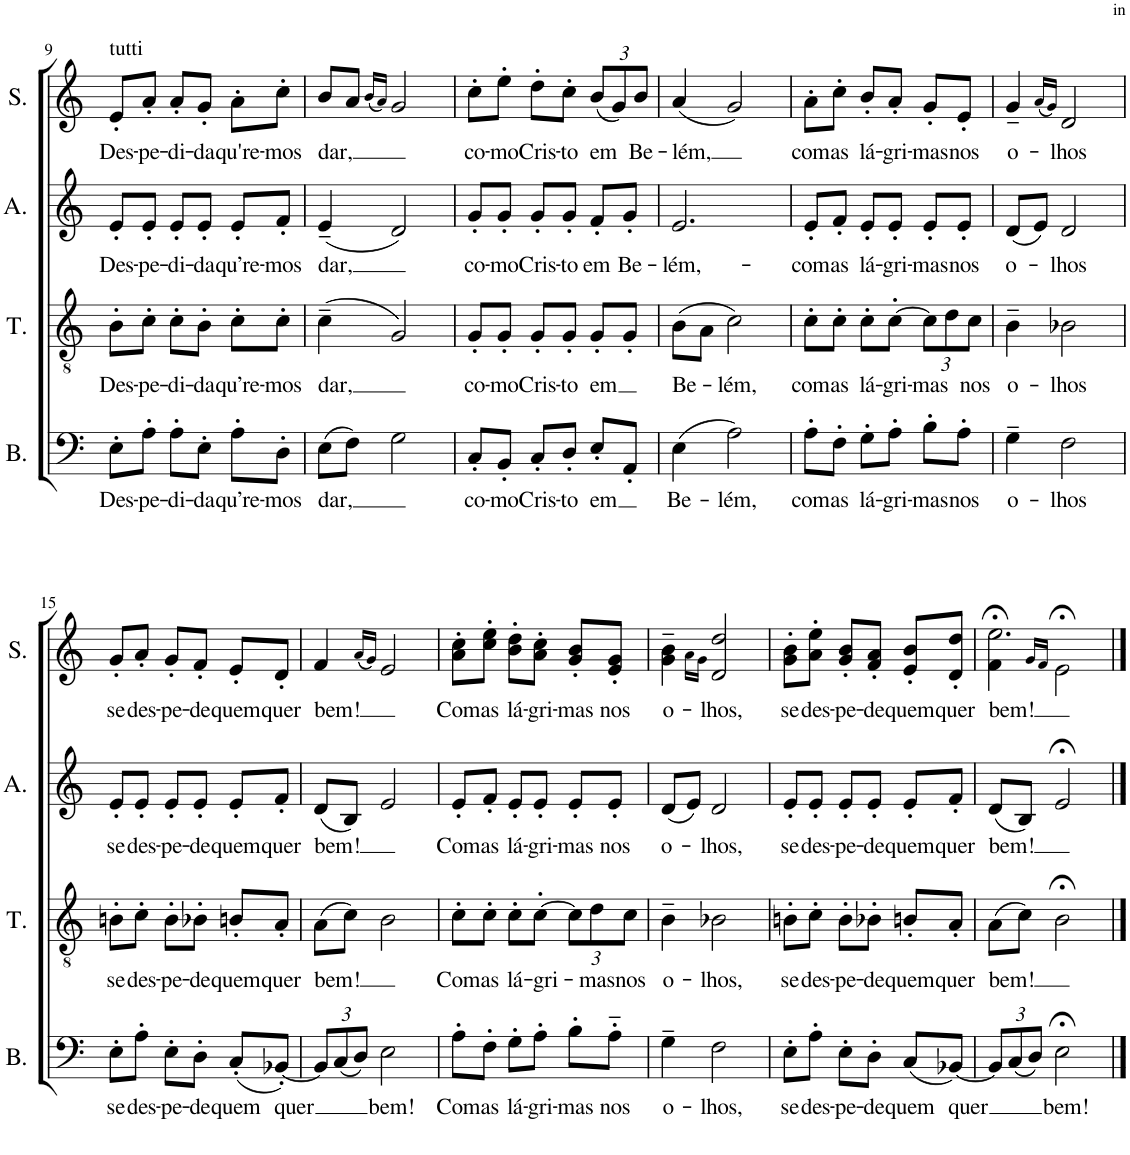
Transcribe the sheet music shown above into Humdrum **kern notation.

**kern	**text	**kern	**text	**kern	**text	**kern	**text
*part4	*part4	*part3	*part3	*part2	*part2	*part1	*part1
*staff4	*staff4	*staff3	*staff3	*staff2	*staff2	*staff1	*staff1
*I"B.	*	*I"T.	*	*I"A.	*	*I"S.	*
*I'B.	*	*I'T.	*	*I'A.	*	*I'S.	*
!!LO:PB:g=z
*clefF4	*	*clefGv2	*	*clefG2	*	*clefG2	*
*k[]	*	*k[]	*	*k[]	*	*k[]	*
*M3/4	*	*M3/4	*	*M3/4	*	*M3/4	*
=9	=9	=9	=9	=9	=9	=9	=9
!	!	!	!	!	!	!LO:TX:a:t=tutti	!
!	!LO:LY:b	!	!LO:LY:b	!	!LO:LY:b	!	!LO:LY:b
8E'\L	Des-	8B'\L	Des-	8e'/L	Des-	8e'/L	Des-
!	!LO:LY:b	!	!LO:LY:b	!	!LO:LY:b	!	!LO:LY:b
8A'\J	-pe-	8c'\J	-pe-	8e'/J	-pe-	8a'/J	-pe-
!	!LO:LY:b	!	!LO:LY:b	!	!LO:LY:b	!	!LO:LY:b
8A'\L	-di-	8c'\L	-di-	8e'/L	-di-	8a'/L	-di-
!	!LO:LY:b	!	!LO:LY:b	!	!LO:LY:b	!	!LO:LY:b
8E'\J	-da	8B'\J	-da	8e'/J	-da	8g'/J	-da
!	!LO:LY:b	!	!LO:LY:b	!	!LO:LY:b	!	!LO:LY:b
8A'\L	qu’re-	8c'\L	qu’re-	8e'/L	qu’re-	8a'\L	qu're-
!	!LO:LY:b	!	!LO:LY:b	!	!LO:LY:b	!	!LO:LY:b
8D'\J	-mos	8c'\J	-mos	8f'/J	-mos	8cc'\J	-mos
=10	=10	=10	=10	=10	=10	=10	=10
!	!LO:LY:b	!	!LO:LY:b	!	!LO:LY:b	!	!LO:LY:b
(8E\L	dar,	(4c~\	dar,	(4e~/	dar,	8b/L	-dar,
8F\J)	.	.	.	.	.	8a/J	.
.	.	.	.	.	.	(16qb/LL	.
.	.	.	.	.	.	16qa/JJ)	.
2G\	.	2G/)	.	2d/)	.	2g/	.
=11	=11	=11	=11	=11	=11	=11	=11
!	!LO:LY:b	!	!LO:LY:b	!	!LO:LY:b	!	!LO:LY:b
8C'/L	co-	8G'/L	co-	8g'/L	co-	8cc'\L	co-
!	!LO:LY:b	!	!LO:LY:b	!	!LO:LY:b	!	!LO:LY:b
8BB'/J	-mo	8G'/J	-mo	8g'/J	-mo	8ee'\J	-mo
!	!LO:LY:b	!	!LO:LY:b	!	!LO:LY:b	!	!LO:LY:b
8C'/L	Cris-	8G'/L	Cris-	8g'/L	Cris-	8dd'\L	Cris-
!	!LO:LY:b	!	!LO:LY:b	!	!LO:LY:b	!	!LO:LY:b
8D'/J	-to	8G'/J	-to	8g'/J	-to	8cc'\J	-to
!	!LO:LY:b	!	!LO:LY:b	!	!LO:LY:b	!	!
*	*	*	*	*	*	*Xbrackettup	*
!	!	!	!	!	!	!	!LO:LY:b
8E'/L	em	8G'/L	em	8f'/L	em	(12b/L	-em
.	.	.	.	.	.	12g/)	.
!	!	!	!	!	!LO:LY:b	!	!
8AA'/J	.	8G'/J	.	8g'/J	Be-	.	.
!	!	!	!	!	!	!	!LO:LY:b
.	.	.	.	.	.	12b/J	Be-
=12	=12	=12	=12	=12	=12	=12	=12
!	!LO:LY:b	!	!LO:LY:b	!	!LO:LY:b	!	!LO:LY:b
(4E\	Be-	(8B\L	Be-	2.e/	-lém,-	(4a/	-lém,
.	.	8A\J	.	.	.	.	.
!	!LO:LY:b	!	!LO:LY:b	!	!	!	!
2A\)	-lém,	2c\)	-lém,	.	.	2g/)	.
=13	=13	=13	=13	=13	=13	=13	=13
!	!LO:LY:b	!	!LO:LY:b	!	!LO:LY:b	!	!LO:LY:b
8A'\L	com	8c'\L	com	8e'/L	com	8a'\L	com
!	!LO:LY:b	!	!LO:LY:b	!	!LO:LY:b	!	!LO:LY:b
8F'\J	as	8c'\J	as	8f'/J	as	8cc'\J	as
!	!LO:LY:b	!	!LO:LY:b	!	!LO:LY:b	!	!LO:LY:b
8G'\L	lá-	8c'\L	lá-	8e'/L	lá-	8b'/L	lá-
!	!LO:LY:b	!	!LO:LY:b	!	!LO:LY:b	!	!LO:LY:b
8A'\J	-gri-	[8c'\J	-gri-	8e'/J	-gri-	8a'/J	-gri-
!	!LO:LY:b	!	!	!	!	!	!
*	*	*Xbrackettup	*	*	*	*	*
!	!	!	!LO:LY:b	!	!LO:LY:b	!	!LO:LY:b
8B'\L	-mas	12c\L]	-mas	8e'/L	-mas	8g'/L	-mas
.	.	12d\	.	.	.	.	.
!	!LO:LY:b	!	!	!	!LO:LY:b	!	!LO:LY:b
8A'\J	nos	.	.	8e'/J	nos	8e'/J	nos
!	!	!	!LO:LY:b	!	!	!	!
.	.	12c\J	nos	.	.	.	.
=14	=14	=14	=14	=14	=14	=14	=14
!	!LO:LY:b	!	!LO:LY:b	!	!LO:LY:b	!	!LO:LY:b
4G~\	o-	4B~\	o-	(8d/L	o-	4g~/	o-
.	.	.	.	8e/J)	.	.	.
.	.	.	.	.	.	(16qa/LL	.
.	.	.	.	.	.	16qg/JJ)	.
!	!LO:LY:b	!	!LO:LY:b	!	!LO:LY:b	!	!LO:LY:b
2F\	-lhos	2B-X\	-lhos	2d/	-lhos	2d/	-lhos
!!LO:LB:g=z
=15	=15	=15	=15	=15	=15	=15	=15
!	!LO:LY:b	!	!LO:LY:b	!	!LO:LY:b	!	!LO:LY:b
8E'\L	se	8Bn'\L	se	8e'/L	se	8g'/L	se
!	!LO:LY:b	!	!LO:LY:b	!	!LO:LY:b	!	!LO:LY:b
8A'\J	des-	8c'\J	des-	8e'/J	des-	8a'/J	des-
!	!LO:LY:b	!	!LO:LY:b	!	!LO:LY:b	!	!LO:LY:b
8E'\L	-pe-	8B'\L	-pe-	8e'/L	-pe-	8g'/L	-pe-
!	!LO:LY:b	!	!LO:LY:b	!	!LO:LY:b	!	!LO:LY:b
8D'\J	-de	8B-X'\J	-de	8e'/J	-de	8f'/J	-de
!	!LO:LY:b	!	!LO:LY:b	!	!LO:LY:b	!	!LO:LY:b
(8C'/L	quem	8Bn'/L	quem	8e'/L	quem	8e'/L	quem
!	!LO:LY:b	!	!LO:LY:b	!	!LO:LY:b	!	!LO:LY:b
[8BB-X'/J)	quer	8A'/J	quer	8f'/J	quer	8d'/J	quer
=16	=16	=16	=16	=16	=16	=16	=16
*Xbrackettup	*	*	*	*	*	*	*
!	!	!	!LO:LY:b	!	!LO:LY:b	!	!LO:LY:b
12BB-/L]	.	(8A\L	bem!	(8d/L	bem!	4f/	-bem!
(12C/	.	.	.	.	.	.	.
.	.	8c\J)	.	8B/J)	.	.	.
12D/J)	.	.	.	.	.	.	.
.	.	.	.	.	.	(16qa/LL	.
.	.	.	.	.	.	16qg/JJ)	.
!	!LO:LY:b	!	!	!	!	!	!
2E\	bem!	2B\	.	2e/	.	2e/	.
=17	=17	=17	=17	=17	=17	=17	=17
!	!LO:LY:b	!	!LO:LY:b	!	!LO:LY:b	!	!LO:LY:b
8A'\L	Com	8c'\L	Com	8e'/L	Com	8a\' 8cc\'L	Com
!	!LO:LY:b	!	!LO:LY:b	!	!LO:LY:b	!	!LO:LY:b
8F'\J	as	8c'\J	as	8f'/J	as	8cc\' 8ee\'J	as
!	!LO:LY:b	!	!LO:LY:b	!	!LO:LY:b	!	!LO:LY:b
8G'\L	lá-	8c'\L	lá-	8e'/L	lá-	8b\' 8dd\'L	lá-
!	!LO:LY:b	!	!LO:LY:b	!	!LO:LY:b	!	!LO:LY:b
8A'\J	-gri-	[8c'\J	-gri-	8e'/J	-gri-	8a\' 8cc\'J	-gri-
!	!LO:LY:b	!	!	!	!LO:LY:b	!	!LO:LY:b
8B'\L	-mas	12c\L]	.	8e'/L	-mas	8g/' 8b/'L	-mas
!	!	!	!LO:LY:b	!	!	!	!
.	.	12d\	-mas	.	.	.	.
!	!LO:LY:b	!	!	!	!LO:LY:b	!	!LO:LY:b
8A'~\J	nos	.	.	8e'/J	nos	8e/' 8g/'J	nos
!	!	!	!LO:LY:b	!	!	!	!
.	.	12c\J	nos	.	.	.	.
=18	=18	=18	=18	=18	=18	=18	=18
!	!LO:LY:b	!	!LO:LY:b	!	!LO:LY:b	!	!LO:LY:b
4G~\	o-	4B~\	o-	(8d/L	o-	4g\~ 4b\~	o-
.	.	.	.	8e/J)	.	.	.
.	.	.	.	.	.	16qa\LL	.
.	.	.	.	.	.	16qg\JJ	.
!	!LO:LY:b	!	!LO:LY:b	!	!LO:LY:b	!	!LO:LY:b
2F\	-lhos,	2B-X\	-lhos,	2d/	-lhos,	2d/ 2dd/	-lhos,
=19	=19	=19	=19	=19	=19	=19	=19
!	!LO:LY:b	!	!LO:LY:b	!	!LO:LY:b	!	!LO:LY:b
8E'\L	se	8Bn'\L	se	8e'/L	se	8g\' 8b\'L	se
!	!LO:LY:b	!	!LO:LY:b	!	!LO:LY:b	!	!LO:LY:b
8A'\J	des-	8c'\J	des-	8e'/J	des-	8a\' 8ee\'J	des-
!	!LO:LY:b	!	!LO:LY:b	!	!LO:LY:b	!	!LO:LY:b
8E'\L	-pe-	8B'\L	-pe-	8e'/L	-pe-	8g/' 8b/'L	-pe-
!	!LO:LY:b	!	!LO:LY:b	!	!LO:LY:b	!	!LO:LY:b
8D'\J	-de	8B-X'\J	-de	8e'/J	-de	8f/' 8a/'J	-de
!	!LO:LY:b	!	!LO:LY:b	!	!LO:LY:b	!	!LO:LY:b
(8C/L	quem	8Bn'/L	quem	8e'/L	quem	8e/' 8b/'L	quem
!	!LO:LY:b	!	!LO:LY:b	!	!LO:LY:b	!	!LO:LY:b
[8BB-X/J)	quer	8A'/J	quer	8f'/J	quer	8d/' 8dd/'J	quer
=20	=20	=20	=20	=20	=20	=20	=20
!	!	!	!LO:LY:b	!	!LO:LY:b	!	!LO:LY:b
*	*	*	*	*	*	*^	*
12BB-/L]	.	(8A\L	bem!	(8d/L	bem!	4f\	2.ee;<\	bem!
(12C/	.	.	.	.	.	.	.	.
.	.	8c\J)	.	8B/J)	.	.	.	.
12D/J)	.	.	.	.	.	.	.	.
.	.	.	.	.	.	16qg/LL	.	.
.	.	.	.	.	.	16qf/JJ	.	.
!	!LO:LY:b	!	!	!	!	!	!	!
2E;<\	bem!	2B;<\	.	2e;</	.	2e;<\	.	.
*	*	*	*	*	*	*v	*v	*
==	==	==	==	==	==	==	==
*-	*-	*-	*-	*-	*-	*-	*-
